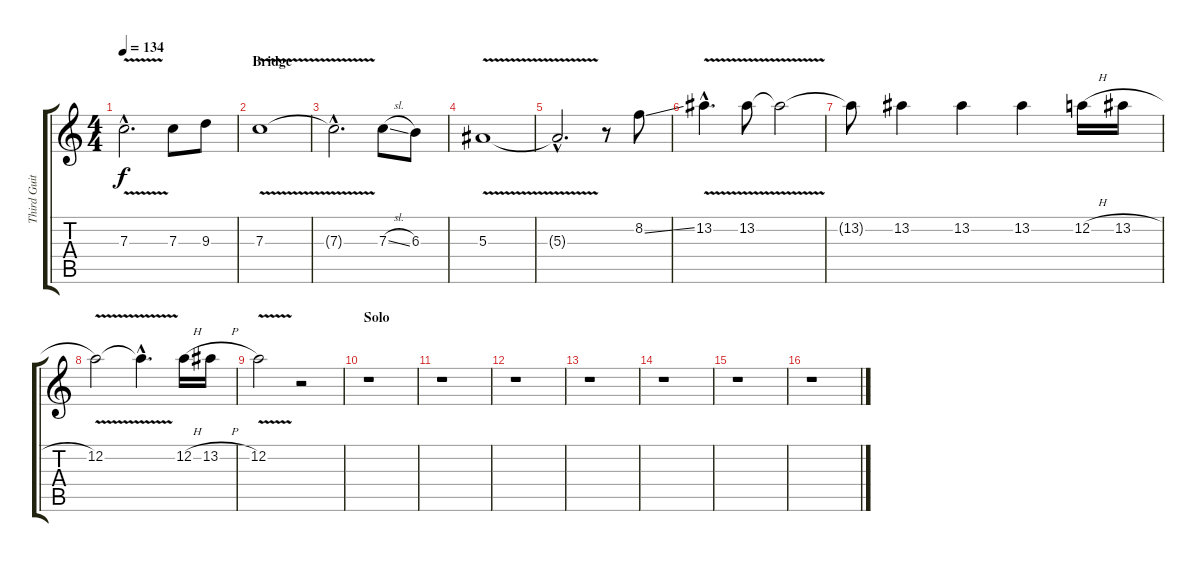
\track ("Third Guitar" "Third Guit") {instrument distortionguitar}
\staff {score tabs}
\tuning (D4 A3 F3 C3 G2 D2) {hide}
\ts (4 4)
\tempo 134
\clef g2
\ks c
7.3{v hac}.2{d dy f} 7.3.8 9.3.8 |
\section ("" "Bridge")
7.3{v}.1 |
7.3{hac t}.2{d} 7.3{sl}.8 6.3.8 |
5.3{v}.1 |
5.3{hac t}.2{d} r.8 8.2{ss}.8 |
13.2{v hac}.4{d} 13.2{v}.8 13.2{t}.2 |
13.2{t}.8 13.2.4 13.2.4 13.2.4 12.2{h}.16 13.2{h}.16 |
12.2{v}.2 12.2{hac t}.4{d} 12.2{h}.16 13.2{h}.16 |
12.2{v}.2 r.2 |
\section ("" "Solo")
r.1 |
r.1 |
r.1 |
r.1 |
r.1 |
r.1 |
r.1
